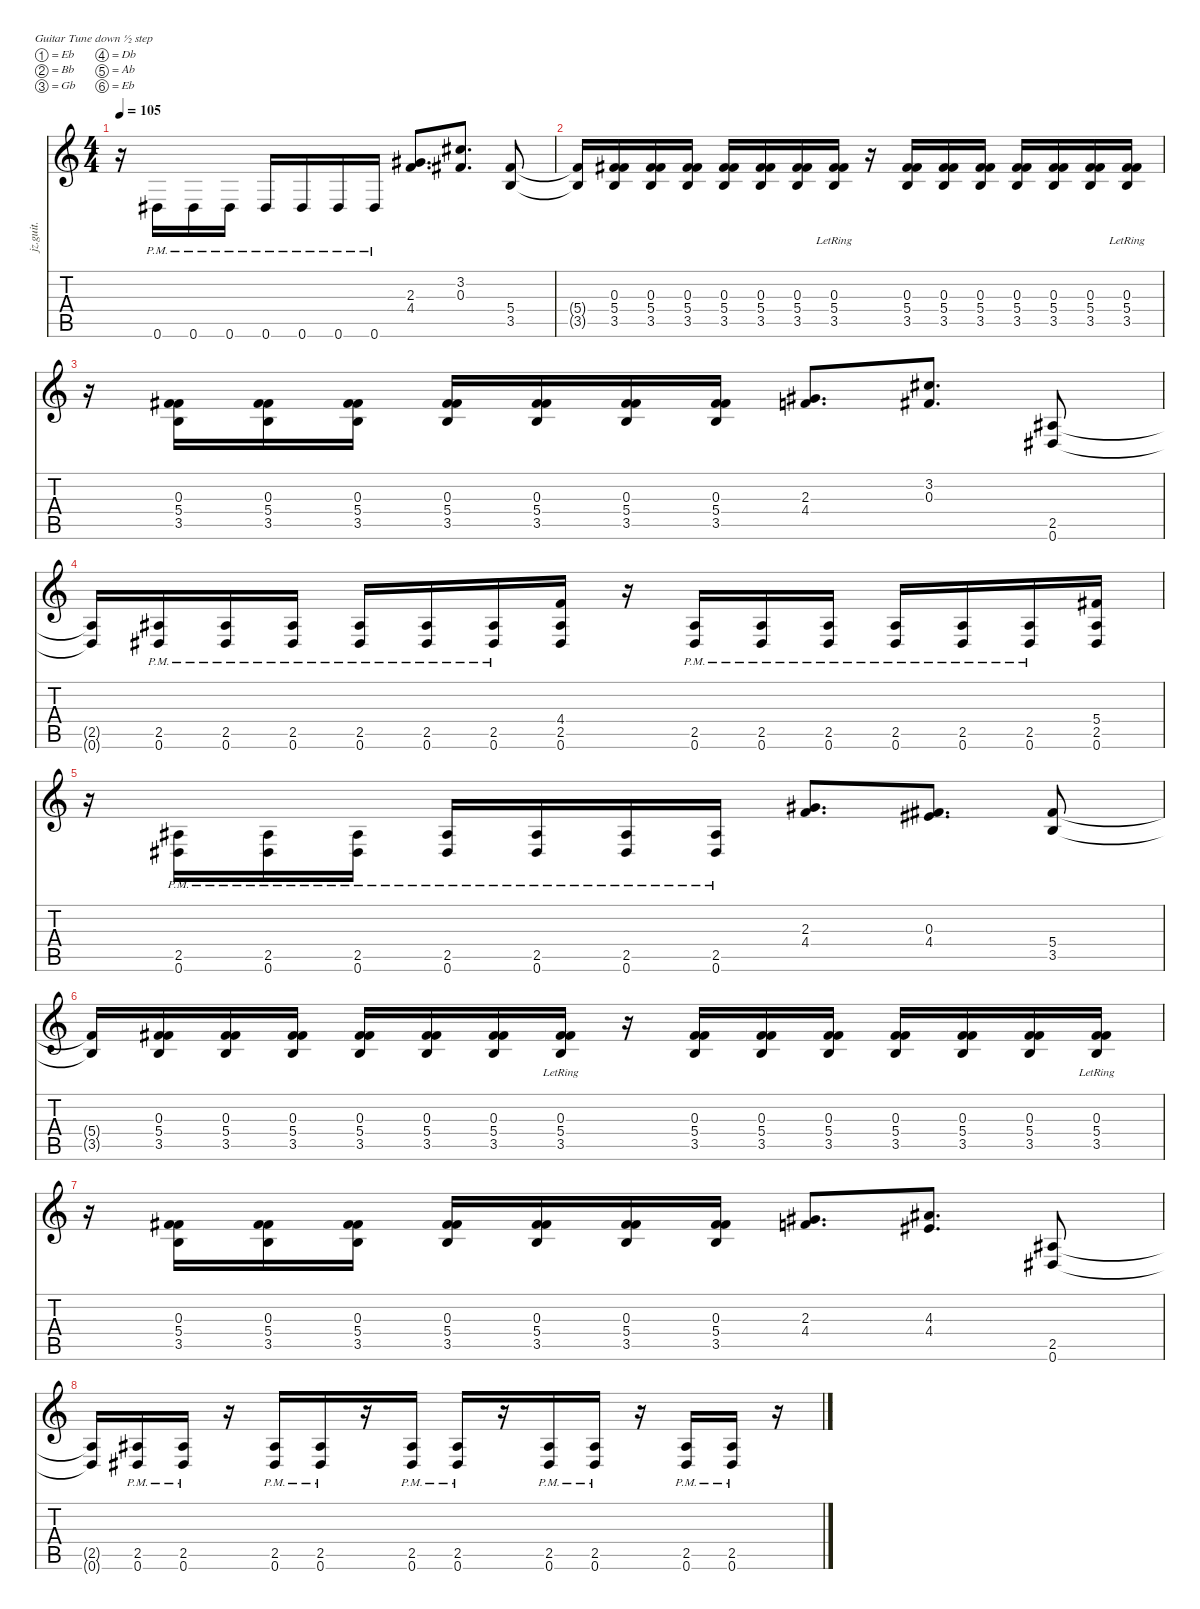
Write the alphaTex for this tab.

\defaultSystemsLayout 4
\hideDynamics
\bracketExtendMode nobrackets
\otherSystemsTrackNameOrientation horizontal
\track ("Jazz Guitar" "jz.guit.") {instrument electricguitarjazz}
\staff {score tabs}
\tuning (Eb4 Bb3 Gb3 Db3 Ab2 Eb2)
\ts (4 4)
\tempo 105
\clef g2
\ks c
r.16{dy mf beam Down} 0.6{pm acc #}.16{beam Up} 0.6{pm acc #}.16{beam Up} 0.6{pm acc #}.16{beam Up} 0.6{pm acc #}.16{beam Up} 0.6{pm acc #}.16{beam Up} 0.6{pm acc #}.16{beam Up} 0.6{pm acc #}.16{beam Up} (4.4 2.3{acc #}).8{d beam Up} (0.3{acc #} 3.2{acc #}).8{d beam Up} (3.5 5.4{acc #}).8{beam Up} |
(3.5{t} 5.4{t acc #}).16{beam Up} (3.5 5.4{acc #} 0.3{acc #}).16{beam Up} (3.5 5.4{acc #} 0.3{acc #}).16{beam Up} (3.5 5.4{acc #} 0.3{acc #}).16{beam Up} (3.5 5.4{acc #} 0.3{acc #}).16{beam Up} (3.5 5.4{acc #} 0.3{acc #}).16{beam Up} (3.5 5.4{acc #} 0.3{acc #}).16{beam Up} (3.5{lr} 5.4{lr acc #} 0.3{lr acc #}).16{beam Up} r.16{beam Up} (3.5 5.4{acc #} 0.3{acc #}).16{beam Up} (3.5 5.4{acc #} 0.3{acc #}).16{beam Up} (3.5 5.4{acc #} 0.3{acc #}).16{beam Up} (3.5 5.4{acc #} 0.3{acc #}).16{beam Up} (3.5 5.4{acc #} 0.3{acc #}).16{beam Up} (3.5 5.4{acc #} 0.3{acc #}).16{beam Up} (3.5{lr} 5.4{lr acc #} 0.3{lr acc #}).16{beam Up} |
r.16{beam Down} (3.5 5.4{acc #} 0.3{acc #}).16{beam Up} (3.5 5.4{acc #} 0.3{acc #}).16{beam Up} (3.5 5.4{acc #} 0.3{acc #}).16{beam Up} (3.5 5.4{acc #} 0.3{acc #}).16{beam Up} (3.5 5.4{acc #} 0.3{acc #}).16{beam Up} (3.5 5.4{acc #} 0.3{acc #}).16{beam Up} (3.5 5.4{acc #} 0.3{acc #}).16{beam Up} (4.4 2.3{acc #}).8{d beam Up} (0.3{acc #} 3.2{acc #}).8{d beam Up} (0.6{acc #} 2.5{acc #}).8{beam Up} |
(0.6{t acc #} 2.5{t acc #}).16{beam Up} (0.6{pm acc #} 2.5{pm acc #}).16{beam Up} (0.6{pm acc #} 2.5{pm acc #}).16{beam Up} (0.6{pm acc #} 2.5{pm acc #}).16{beam Up} (0.6{pm acc #} 2.5{pm acc #}).16{beam Up} (0.6{pm acc #} 2.5{pm acc #}).16{beam Up} (0.6{pm acc #} 2.5{pm acc #}).16{beam Up} (0.6{acc #} 2.5{acc #} 4.4).16{beam Up} r.16{beam Up} (0.6{pm acc #} 2.5{pm acc #}).16{beam Up} (0.6{pm acc #} 2.5{pm acc #}).16{beam Up} (0.6{pm acc #} 2.5{pm acc #}).16{beam Up} (0.6{pm acc #} 2.5{pm acc #}).16{beam Up} (0.6{pm acc #} 2.5{pm acc #}).16{beam Up} (0.6{pm acc #} 2.5{pm acc #}).16{beam Up} (0.6{acc #} 2.5{acc #} 5.4{acc #}).16{beam Up} |
r.16{beam Down} (0.6{pm acc #} 2.5{pm acc #}).16{beam Up} (0.6{pm acc #} 2.5{pm acc #}).16{beam Up} (0.6{pm acc #} 2.5{pm acc #}).16{beam Up} (0.6{pm acc #} 2.5{pm acc #}).16{beam Up} (0.6{pm acc #} 2.5{pm acc #}).16{beam Up} (0.6{pm acc #} 2.5{pm acc #}).16{beam Up} (0.6{pm acc #} 2.5{pm acc #}).16{beam Up} (4.4 2.3{acc #}).8{d beam Up} (0.3{acc #} 4.4{acc #}).8{d beam Up} (3.5 5.4{acc #}).8{beam Up} |
(3.5{t} 5.4{t acc #}).16{beam Up} (3.5 5.4{acc #} 0.3{acc #}).16{beam Up} (3.5 5.4{acc #} 0.3{acc #}).16{beam Up} (3.5 5.4{acc #} 0.3{acc #}).16{beam Up} (3.5 5.4{acc #} 0.3{acc #}).16{beam Up} (3.5 5.4{acc #} 0.3{acc #}).16{beam Up} (3.5 5.4{acc #} 0.3{acc #}).16{beam Up} (3.5{lr} 5.4{lr acc #} 0.3{lr acc #}).16{beam Up} r.16{beam Up} (3.5 5.4{acc #} 0.3{acc #}).16{beam Up} (3.5 5.4{acc #} 0.3{acc #}).16{beam Up} (3.5 5.4{acc #} 0.3{acc #}).16{beam Up} (3.5 5.4{acc #} 0.3{acc #}).16{beam Up} (3.5 5.4{acc #} 0.3{acc #}).16{beam Up} (3.5 5.4{acc #} 0.3{acc #}).16{beam Up} (3.5{lr} 5.4{lr acc #} 0.3{lr acc #}).16{beam Up} |
r.16{beam Down} (3.5 5.4{acc #} 0.3{acc #}).16{beam Up} (3.5 5.4{acc #} 0.3{acc #}).16{beam Up} (3.5 5.4{acc #} 0.3{acc #}).16{beam Up} (3.5 5.4{acc #} 0.3{acc #}).16{beam Up} (3.5 5.4{acc #} 0.3{acc #}).16{beam Up} (3.5 5.4{acc #} 0.3{acc #}).16{beam Up} (3.5 5.4{acc #} 0.3{acc #}).16{beam Up} (4.4 2.3{acc #}).8{d beam Up} (4.3{acc #} 4.4{acc #}).8{d beam Up} (0.6{acc #} 2.5{acc #}).8{beam Up} |
(0.6{t acc #} 2.5{t acc #}).16{beam Up} (0.6{pm acc #} 2.5{pm acc #}).16{beam Up} (0.6{pm acc #} 2.5{pm acc #}).16{beam Up} r.16{beam Up} (0.6{pm acc #} 2.5{pm acc #}).16{beam Up} (0.6{pm acc #} 2.5{pm acc #}).16{beam Up} r.16{beam Up} (0.6{pm acc #} 2.5{pm acc #}).16{beam Up} (0.6{pm acc #} 2.5{pm acc #}).16{beam Up} r.16{beam Up} (0.6{pm acc #} 2.5{pm acc #}).16{beam Up} (0.6{pm acc #} 2.5{acc #}).16{beam Up} r.16{beam Up} (0.6{pm acc #} 2.5{pm acc #}).16{beam Up} (0.6{pm acc #} 2.5{pm acc #}).16{beam Up} r.16{beam Up}
